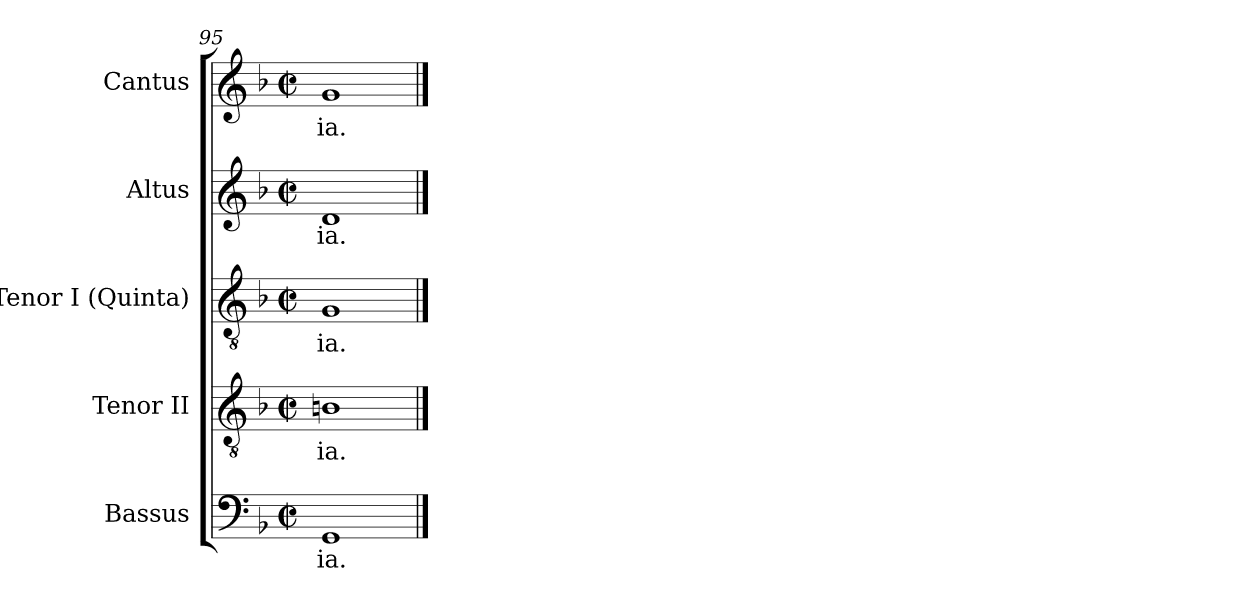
**kern	**text	**kern	**text	**kern	**text	**kern	**text	**kern	**text
*part5	*part5	*part4	*part4	*part3	*part3	*part2	*part2	*part1	*part1
*staff5	*staff5	*staff4	*staff4	*staff3	*staff3	*staff2	*staff2	*staff1	*staff1
*I"Bassus	*	*I"Tenor II	*	*I"Tenor I (Quinta)	*	*I"Altus	*	*I"Cantus	*
*I'B.	*	*I'T.	*	*I'T.	*	*I'A.	*	*I'S.	*
*clefF4	*	*clefGv2	*	*clefGv2	*	*clefG2	*	*clefG2	*
*	*	*ITrd7c12	*	*ITrd7c12	*	*	*	*	*
*k[b-]	*	*k[b-]	*	*k[b-]	*	*k[b-]	*	*k[b-]	*
*F:	*	*F:	*	*F:	*	*F:	*	*F:	*
*M2/2	*	*M2/2	*	*M2/2	*	*M2/2	*	*M2/2	*
*met(c|)	*	*met(c|)	*	*met(c|)	*	*met(c|)	*	*met(c|)	*
=95	=95	=95	=95	=95	=95	=95	=95	=95	=95
!	!LO:LY:b:color=#000000	!	!	!	!	!	!	!	!
!	!	!	!LO:LY:b:color=#000000	!	!	!	!	!	!
!	!	!	!	!	!LO:LY:b:color=#000000	!	!	!	!
!	!	!	!	!	!	!	!LO:LY:b:color=#000000	!	!
!	!	!	!	!	!	!	!	!	!LO:LY:b:color=#000000
1GGi	-ia.	1BBni	-ia.	1GGi	-ia.	1di	-ia.	1gi	-ia.
==	==	==	==	==	==	==	==	==	==
*-	*-	*-	*-	*-	*-	*-	*-	*-	*-
